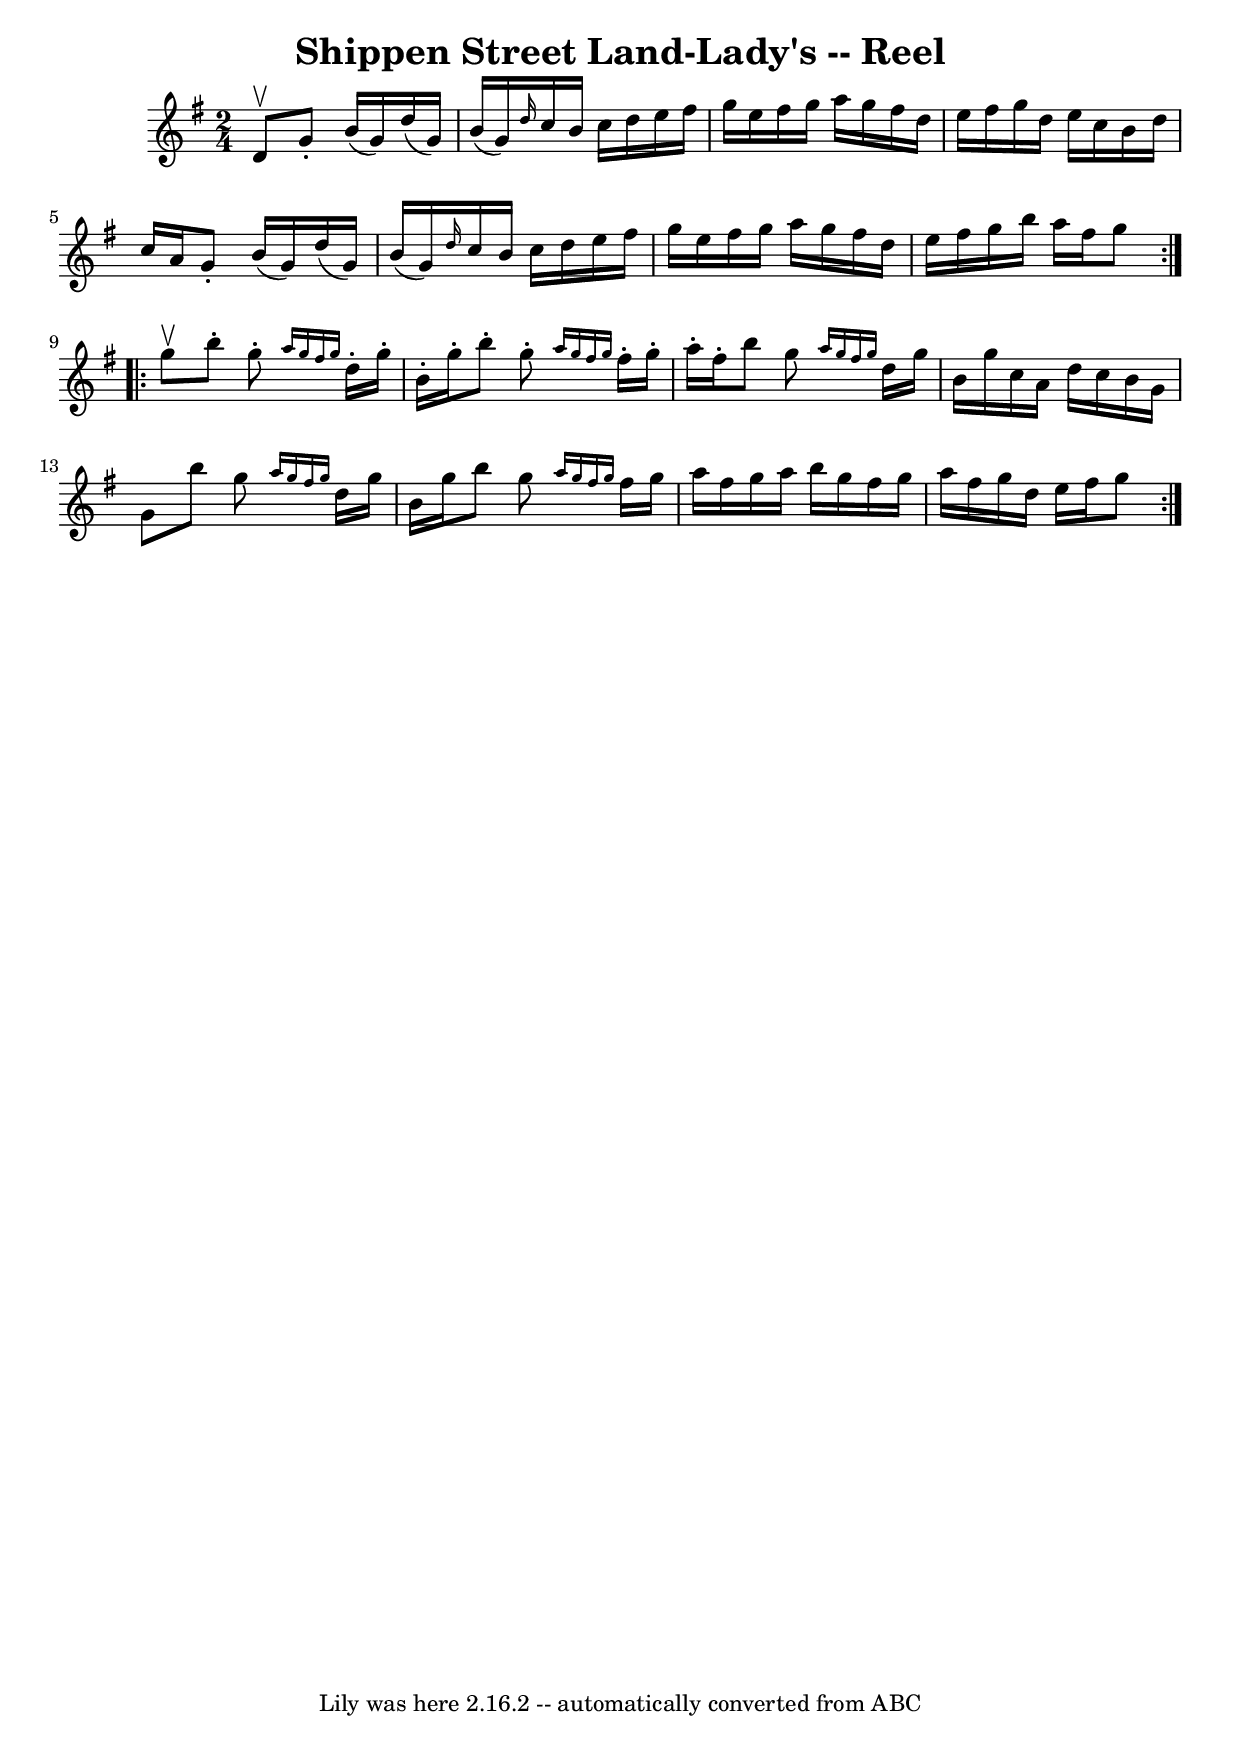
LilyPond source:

\version "2.16.2"
\include "Mammoth.ily"
\header {
  %% book = "Ryan's Mammoth Collection"
  crossRefNumber = "1"
  footnotes = "\\\\283"
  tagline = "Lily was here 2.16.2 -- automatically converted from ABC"
  title = "Shippen Street Land-Lady's -- Reel"

}
voicedefault =  {



  \repeat volta 2 {

    \time 2/4 
    \key g \major
    d'8^\upbow |
    g'8 -. b'16 (g'16)   
    d''16 (g'16) b'16 (g'16)   |
    \grace { d''16  
	   } c''16  
    b'16 c''16 d''16 e''16 fis''16 g''16 e''16    |
    
    fis''16 g''16 a''16 g''16 fis''16 d''16 e''16 fis''16    
    |
    g''16 d''16 e''16 c''16 b'16 d''16 c''16 a'16   
    |
    g'8 -. b'16 (g'16) d''16 (g'16) b'16 (g'16  
    -)   |
    \grace { d''16  
	   } c''16 b'16 c''16 d''16 e''16   
    fis''16 g''16 e''16    |
    fis''16 g''16 a''16 g''16    
    fis''16 d''16 e''16 fis''16    |
    g''16 b''16 a''16    
    fis''16 g''8    
  }     
  \repeat volta 2 {
    g''8^\upbow |
    b''8 -.  
    g''8 -. \grace { a''16 g''16 fis''16 g''16  
		   } d''16 -. g''16 
    -. b'16 -. g''16 -.   |
    b''8 -. g''8 -. \grace { a''16    
			     g''16 fis''16 g''16  
			   } fis''16 -. g''16 -. a''16 -. fis''16 -.   
    |
    b''8 g''8  \grace { a''16 g''16 fis''16 g''16  
		      }  
    d''16 g''16 b'16 g''16    |
    c''16 a'16 d''16 c''16  
    b'16 g'16 g'8    |
    b''8 g''8  \grace { a''16 g''16  
			fis''16 g''16  
		      } d''16 g''16 b'16 g''16    |
    b''8    
    g''8  \grace { a''16 g''16 fis''16 g''16  
		 } fis''16 g''16    
    a''16 fis''16    |
    g''16 a''16 b''16 g''16 fis''16    
    g''16 a''16 fis''16    |
    g''16 d''16 e''16 fis''16    
    g''8    
  }   

}

\score{
  <<

    \context Staff="default"
    {
      \voicedefault 
      
    }

  >>
  \layout {
    
  }
  \midi {
  }

}
